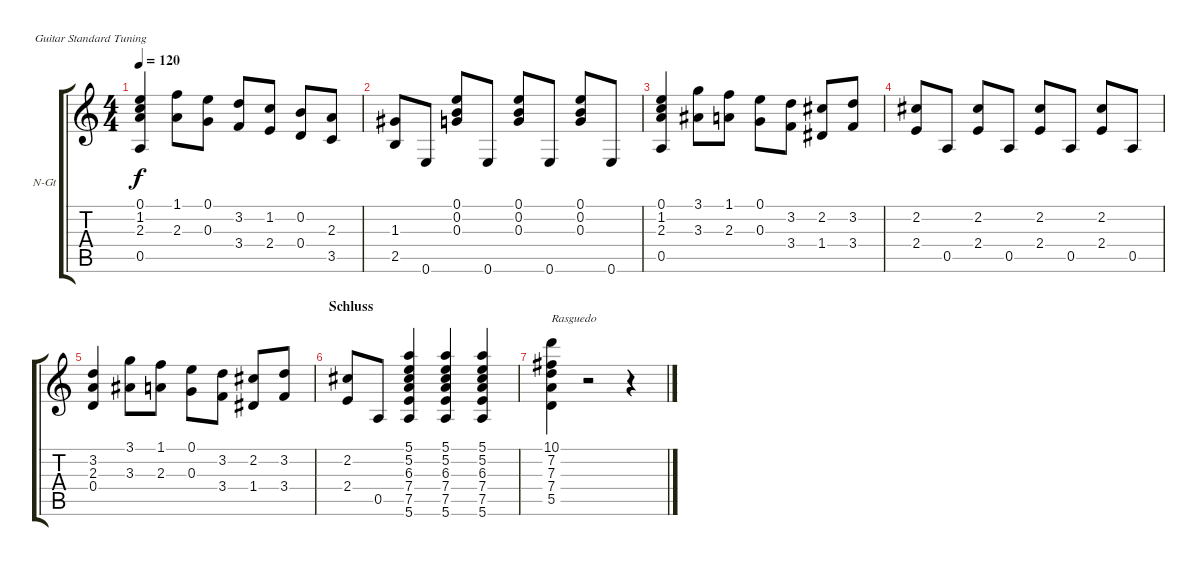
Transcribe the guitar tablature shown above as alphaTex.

\bracketExtendMode groupsimilarinstruments
\firstSystemTrackNameOrientation horizontal
\otherSystemsTrackNameOrientation horizontal
\track ("Spur 1" "N-Gt") {instrument acousticguitarnylon}
\staff {score tabs}
\tuning (E4 B3 G3 D3 A2 E2)
\ts (4 4)
\tempo 120
\clef g2
\ks c
(0.1 1.2 2.3 0.5).4{dy f} (1.1 2.3).8 (0.1 0.3).8 (3.2 3.4).8 (1.2 2.4).8 (0.2 0.4).8 (2.3 3.5).8 |
(1.3 2.5).8 0.6.8 (0.1 0.2 0.3).8 0.6.8 (0.1 0.2 0.3).8 0.6.8 (0.1 0.2 0.3).8 0.6.8 |
(0.1 1.2 2.3 0.5).4 (3.1 3.3).8 (1.1 2.3).8 (0.1 0.3).8 (3.2 3.4).8 (2.2 1.4).8 (3.2 3.4).8 |
(2.2 2.4).8 0.5.8 (2.2 2.4).8 0.5.8 (2.2 2.4).8 0.5.8 (2.2 2.4).8 0.5.8 |
(3.2 2.3 0.4).4 (3.1 3.3).8 (1.1 2.3).8 (0.1 0.3).8 (3.2 3.4).8 (2.2 1.4).8 (3.2 3.4).8 |
\section ("" "Schluss")
(2.2 2.4).8 0.5.8 (5.1 5.2 6.3 7.4 7.5 5.6).4 (5.1 5.2 6.3 7.4 7.5 5.6).4 (5.1 5.2 6.3 7.4 7.5 5.6).4 |
(10.1 7.2 7.3 7.4 5.5).4{txt "Rasguedo"} r.2 r.4
